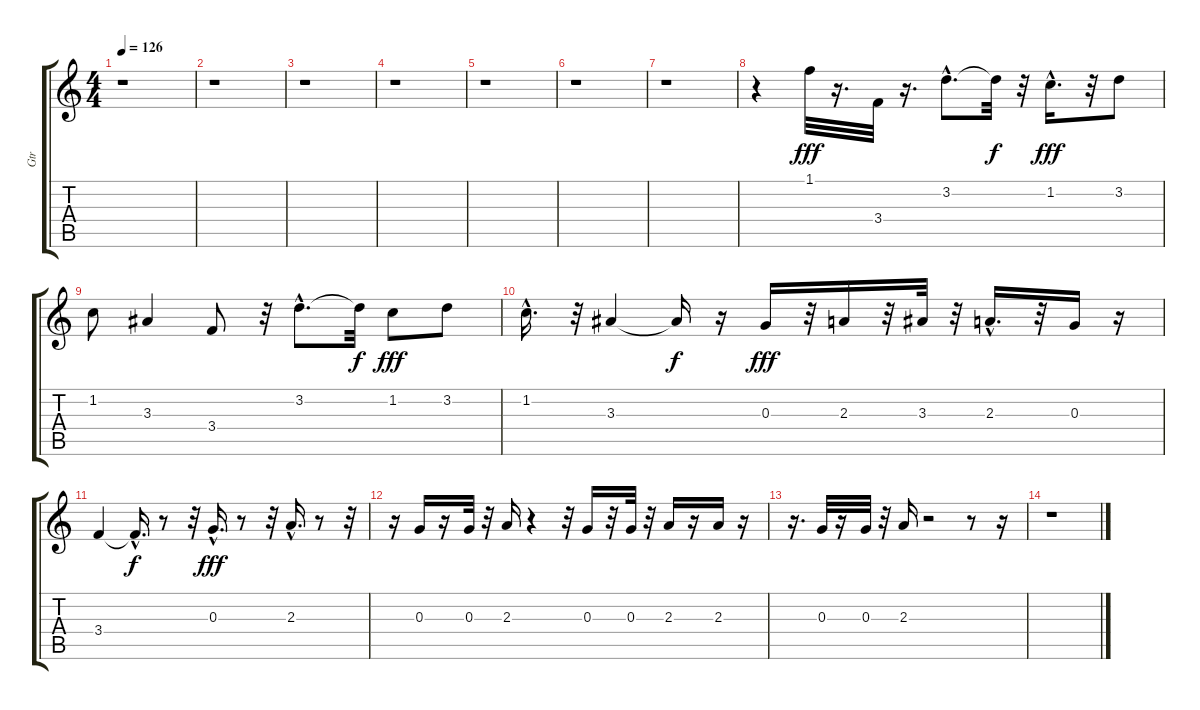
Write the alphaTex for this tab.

\track ("Gtr" "Gtr") {instrument electricguitarjazz}
\staff {score tabs}
\tuning (E4 B3 G3 D3 A2 E2) {hide}
\ts (4 4)
\tempo 126
\clef g2
\ks c
r.1{dy fff} |
r.1 |
r.1 |
r.1 |
r.1 |
r.1 |
r.1 |
r.4 1.1.32 r.16{d} 3.4.32 r.16{d} 3.2{hac}.8{d} 3.2{t}.32{dy f} r.32 1.2{hac}.16{d dy fff} r.32 3.2.8 |
1.2.8 3.3.4 3.4.8 r.32 3.2{hac}.8{d} 3.2{t}.32{dy f} 1.2.8{dy fff} 3.2.8 |
1.2{hac}.16{d} r.32 3.3.4 3.3{t}.16{dy f} r.16 0.3.16{dy fff} r.32 2.3.16 r.32 3.3.32 r.32 2.3{hac}.16{d} r.32 0.3.16 r.16 |
3.4.4 3.4{hac t}.16{d dy f} r.8 r.32 0.3{hac}.16{d dy fff} r.8 r.32 2.3{hac}.16{d} r.8 r.32 |
r.16 0.3.16 r.16 0.3.32 r.32 2.3.16 r.4 r.32 0.3.16 r.32 0.3.32 r.32 2.3.16 r.16 2.3.16 r.16 |
r.16{d} 0.3.32 r.16 0.3.32 r.32 2.3.16 r.2 r.8 r.16 |
r.1
